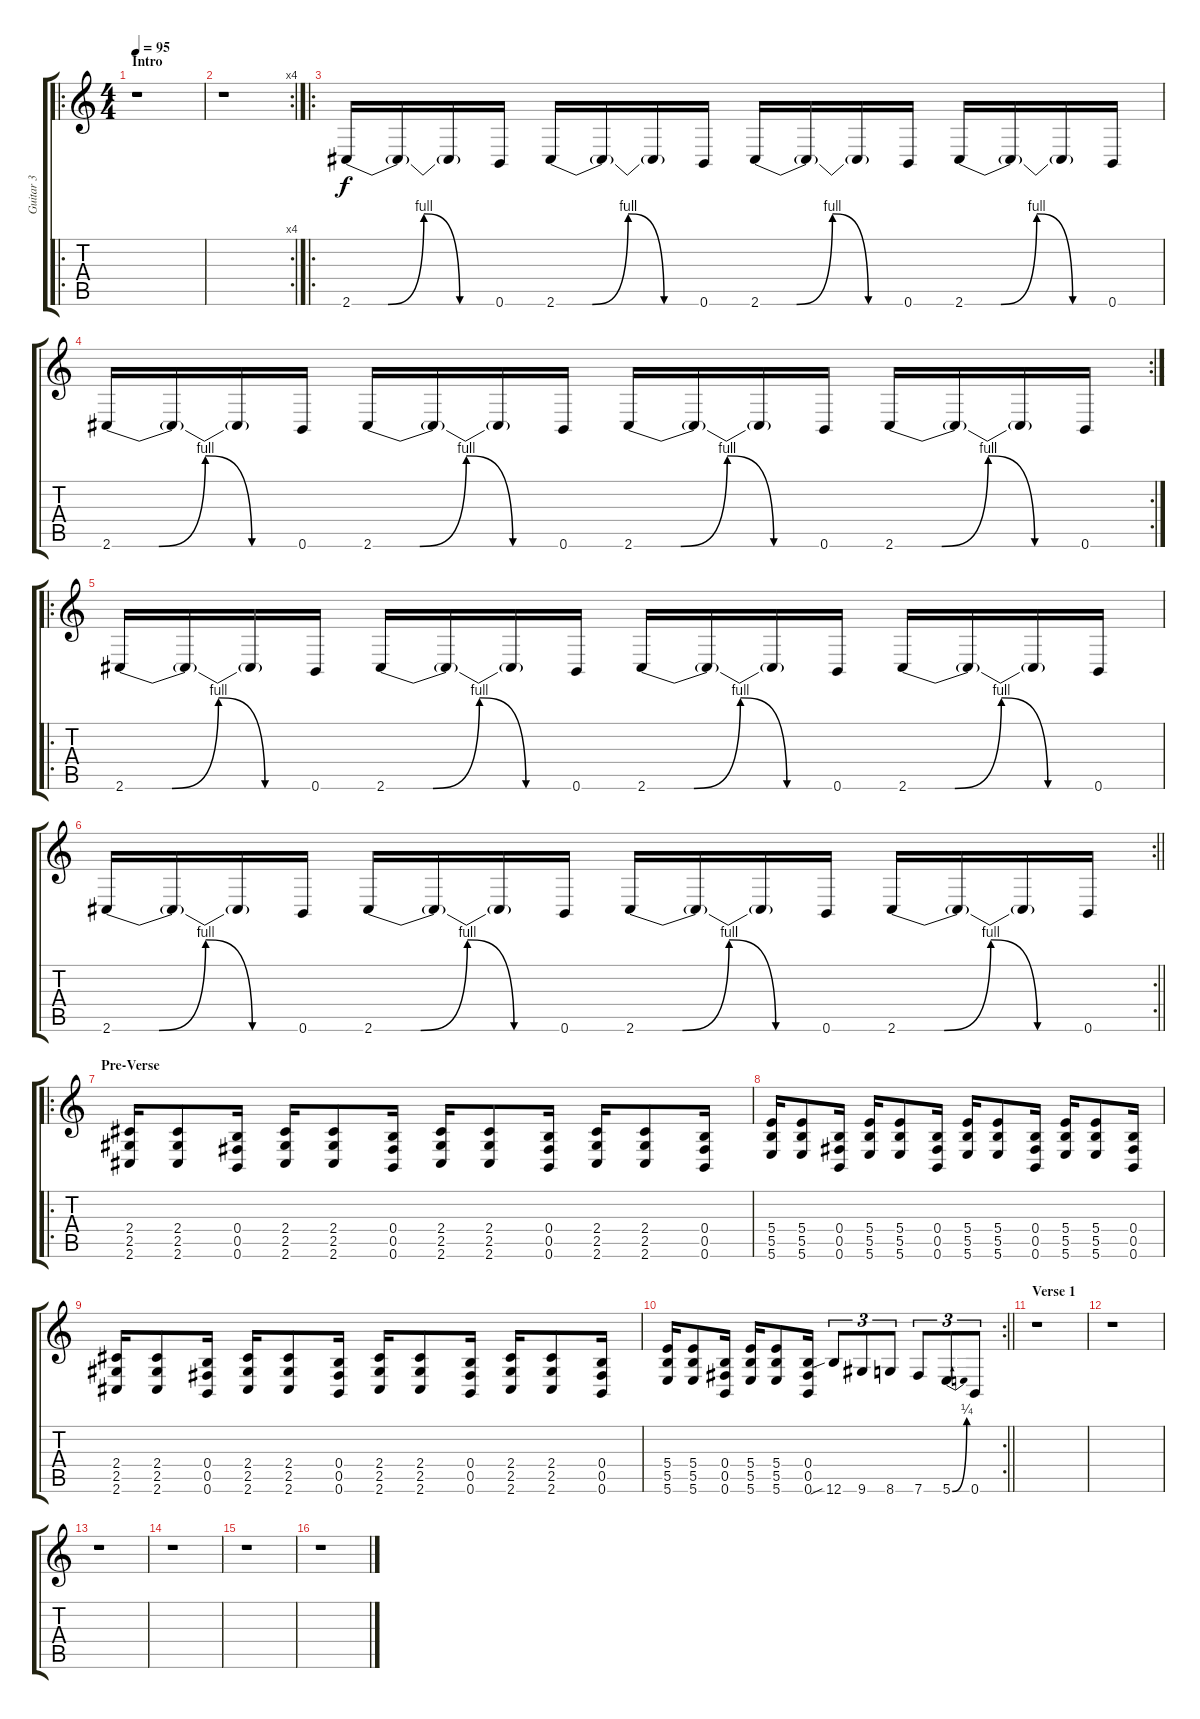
\track ("Guitar 3" "Guitar 3") {instrument distortionguitar}
\staff {score tabs}
\tuning (Db4 Ab3 E3 B2 Gb2 B1) {hide}
\ro
\ts (4 4)
\section ("" "Intro")
\tempo 95
\clef g2
\ks c
r.1{dy f instrument distortionguitar} |
\rc 4
r.1 |
\ro
2.6{be (custom 0 0 15 0 30 4 45 0 60 0)}.16 2.6{t}.16 2.6{t}.16 0.6.16 2.6{be (custom 0 0 15 0 30 4 45 0 60 0)}.16 2.6{t}.16 2.6{t}.16 0.6.16 2.6{be (custom 0 0 15 0 30 4 45 0 60 0)}.16 2.6{t}.16 2.6{t}.16 0.6.16 2.6{be (custom 0 0 15 0 30 4 45 0 60 0)}.16 2.6{t}.16 2.6{t}.16 0.6.16 |
\rc 2
2.6{be (custom 0 0 15 0 30 4 45 0 60 0)}.16 2.6{t}.16 2.6{t}.16 0.6.16 2.6{be (custom 0 0 15 0 30 4 45 0 60 0)}.16 2.6{t}.16 2.6{t}.16 0.6.16 2.6{be (custom 0 0 15 0 30 4 45 0 60 0)}.16 2.6{t}.16 2.6{t}.16 0.6.16 2.6{be (custom 0 0 15 0 30 4 45 0 60 0)}.16 2.6{t}.16 2.6{t}.16 0.6.16 |
\ro
2.6{be (custom 0 0 15 0 30 4 45 0 60 0)}.16 2.6{t}.16 2.6{t}.16 0.6.16 2.6{be (custom 0 0 15 0 30 4 45 0 60 0)}.16 2.6{t}.16 2.6{t}.16 0.6.16 2.6{be (custom 0 0 15 0 30 4 45 0 60 0)}.16 2.6{t}.16 2.6{t}.16 0.6.16 2.6{be (custom 0 0 15 0 30 4 45 0 60 0)}.16 2.6{t}.16 2.6{t}.16 0.6.16 |
\rc 2
\barLineRight lightlight
2.6{be (custom 0 0 15 0 30 4 45 0 60 0)}.16 2.6{t}.16 2.6{t}.16 0.6.16 2.6{be (custom 0 0 15 0 30 4 45 0 60 0)}.16 2.6{t}.16 2.6{t}.16 0.6.16 2.6{be (custom 0 0 15 0 30 4 45 0 60 0)}.16 2.6{t}.16 2.6{t}.16 0.6.16 2.6{be (custom 0 0 15 0 30 4 45 0 60 0)}.16 2.6{t}.16 2.6{t}.16 0.6.16 |
\ro
\section ("" "Pre-Verse")
(2.4 2.5 2.6).16 (2.4 2.5 2.6).8 (0.4 0.5 0.6).16 (2.4 2.5 2.6).16 (2.4 2.5 2.6).8 (0.4 0.5 0.6).16 (2.4 2.5 2.6).16 (2.4 2.5 2.6).8 (0.4 0.5 0.6).16 (2.4 2.5 2.6).16 (2.4 2.5 2.6).8 (0.4 0.5 0.6).16 |
(5.4 5.5 5.6).16 (5.4 5.5 5.6).8 (0.4 0.5 0.6).16 (5.4 5.5 5.6).16 (5.4 5.5 5.6).8 (0.4 0.5 0.6).16 (5.4 5.5 5.6).16 (5.4 5.5 5.6).8 (0.4 0.5 0.6).16 (5.4 5.5 5.6).16 (5.4 5.5 5.6).8 (0.4 0.5 0.6).16 |
(2.4 2.5 2.6).16 (2.4 2.5 2.6).8 (0.4 0.5 0.6).16 (2.4 2.5 2.6).16 (2.4 2.5 2.6).8 (0.4 0.5 0.6).16 (2.4 2.5 2.6).16 (2.4 2.5 2.6).8 (0.4 0.5 0.6).16 (2.4 2.5 2.6).16 (2.4 2.5 2.6).8 (0.4 0.5 0.6).16 |
\rc 2
\barLineRight lightlight
(5.4 5.5 5.6).16 (5.4 5.5 5.6).8 (0.4 0.5 0.6).16 (5.4 5.5 5.6).16 (5.4 5.5 5.6).8 (0.4 0.5 0.6).16 12.6{sib}.8{tu (3 2)} 9.6.8{tu (3 2)} 8.6.8{tu (3 2)} 7.6.8{tu (3 2)} 5.6{be (bend 0 0 60 1)}.8{tu (3 2)} 0.6.8{tu (3 2)} |
\section ("" "Verse 1")
r.1 |
r.1 |
r.1 |
r.1 |
r.1 |
r.1
